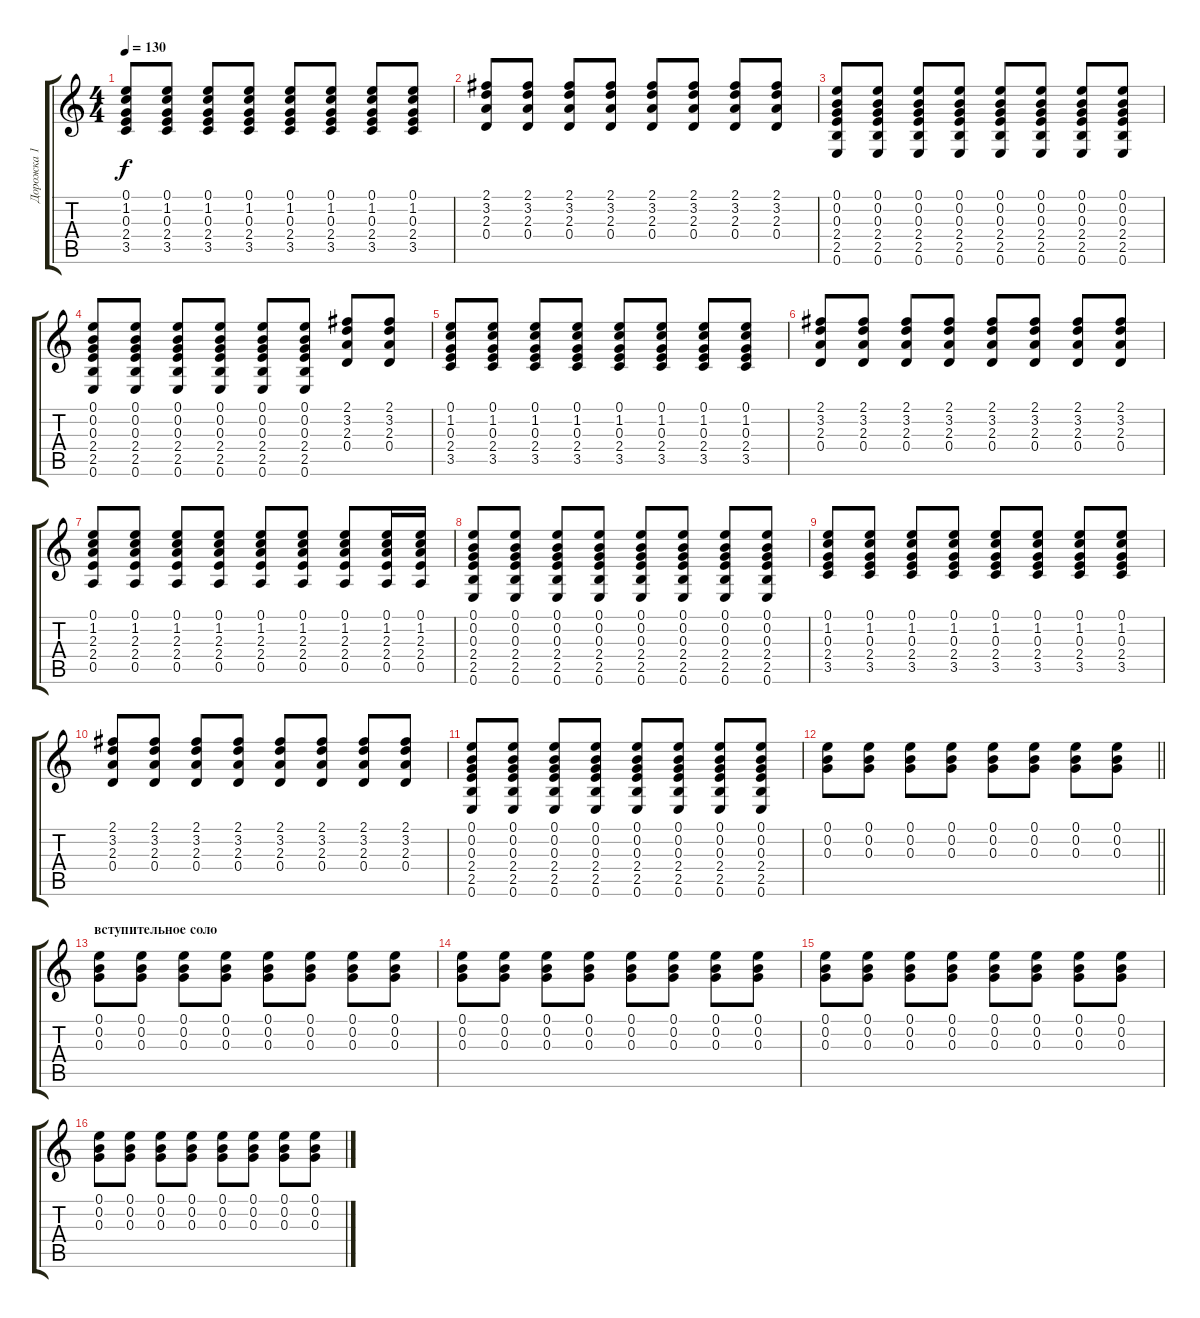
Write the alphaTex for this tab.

\track ("Дорожка 1" "Дорожка 1") {instrument acousticguitarsteel}
\staff {score tabs}
\tuning (E4 B3 G3 D3 A2 E2) {hide}
\ts (4 4)
\tempo 130
\clef g2
\ks c
(0.1 1.2 0.3 2.4 3.5).8{dy f} (0.1 1.2 0.3 2.4 3.5).8 (0.1 1.2 0.3 2.4 3.5).8 (0.1 1.2 0.3 2.4 3.5).8 (0.1 1.2 0.3 2.4 3.5).8 (0.1 1.2 0.3 2.4 3.5).8 (0.1 1.2 0.3 2.4 3.5).8 (0.1 1.2 0.3 2.4 3.5).8 |
(2.1 3.2 2.3 0.4).8 (2.1 3.2 2.3 0.4).8 (2.1 3.2 2.3 0.4).8 (2.1 3.2 2.3 0.4).8 (2.1 3.2 2.3 0.4).8 (2.1 3.2 2.3 0.4).8 (2.1 3.2 2.3 0.4).8 (2.1 3.2 2.3 0.4).8 |
(0.1 0.2 0.3 2.4 2.5 0.6).8 (0.1 0.2 0.3 2.4 2.5 0.6).8 (0.1 0.2 0.3 2.4 2.5 0.6).8 (0.1 0.2 0.3 2.4 2.5 0.6).8 (0.1 0.2 0.3 2.4 2.5 0.6).8 (0.1 0.2 0.3 2.4 2.5 0.6).8 (0.1 0.2 0.3 2.4 2.5 0.6).8 (0.1 0.2 0.3 2.4 2.5 0.6).8 |
(0.1 0.2 0.3 2.4 2.5 0.6).8 (0.1 0.2 0.3 2.4 2.5 0.6).8 (0.1 0.2 0.3 2.4 2.5 0.6).8 (0.1 0.2 0.3 2.4 2.5 0.6).8 (0.1 0.2 0.3 2.4 2.5 0.6).8 (0.1 0.2 0.3 2.4 2.5 0.6).8 (2.1 3.2 2.3 0.4).8 (2.1 3.2 2.3 0.4).8 |
(0.1 1.2 0.3 2.4 3.5).8 (0.1 1.2 0.3 2.4 3.5).8 (0.1 1.2 0.3 2.4 3.5).8 (0.1 1.2 0.3 2.4 3.5).8 (0.1 1.2 0.3 2.4 3.5).8 (0.1 1.2 0.3 2.4 3.5).8 (0.1 1.2 0.3 2.4 3.5).8 (0.1 1.2 0.3 2.4 3.5).8 |
(2.1 3.2 2.3 0.4).8 (2.1 3.2 2.3 0.4).8 (2.1 3.2 2.3 0.4).8 (2.1 3.2 2.3 0.4).8 (2.1 3.2 2.3 0.4).8 (2.1 3.2 2.3 0.4).8 (2.1 3.2 2.3 0.4).8 (2.1 3.2 2.3 0.4).8 |
(0.1 1.2 2.3 2.4 0.5).8 (0.1 1.2 2.3 2.4 0.5).8 (0.1 1.2 2.3 2.4 0.5).8 (0.1 1.2 2.3 2.4 0.5).8 (0.1 1.2 2.3 2.4 0.5).8 (0.1 1.2 2.3 2.4 0.5).8 (0.1 1.2 2.3 2.4 0.5).8 (0.1 1.2 2.3 2.4 0.5).16 (0.1 1.2 2.3 2.4 0.5).16 |
(0.1 0.2 0.3 2.4 2.5 0.6).8 (0.1 0.2 0.3 2.4 2.5 0.6).8 (0.1 0.2 0.3 2.4 2.5 0.6).8 (0.1 0.2 0.3 2.4 2.5 0.6).8 (0.1 0.2 0.3 2.4 2.5 0.6).8 (0.1 0.2 0.3 2.4 2.5 0.6).8 (0.1 0.2 0.3 2.4 2.5 0.6).8 (0.1 0.2 0.3 2.4 2.5 0.6).8 |
(0.1 1.2 0.3 2.4 3.5).8 (0.1 1.2 0.3 2.4 3.5).8 (0.1 1.2 0.3 2.4 3.5).8 (0.1 1.2 0.3 2.4 3.5).8 (0.1 1.2 0.3 2.4 3.5).8 (0.1 1.2 0.3 2.4 3.5).8 (0.1 1.2 0.3 2.4 3.5).8 (0.1 1.2 0.3 2.4 3.5).8 |
(2.1 3.2 2.3 0.4).8 (2.1 3.2 2.3 0.4).8 (2.1 3.2 2.3 0.4).8 (2.1 3.2 2.3 0.4).8 (2.1 3.2 2.3 0.4).8 (2.1 3.2 2.3 0.4).8 (2.1 3.2 2.3 0.4).8 (2.1 3.2 2.3 0.4).8 |
(0.1 0.2 0.3 2.4 2.5 0.6).8 (0.1 0.2 0.3 2.4 2.5 0.6).8 (0.1 0.2 0.3 2.4 2.5 0.6).8 (0.1 0.2 0.3 2.4 2.5 0.6).8 (0.1 0.2 0.3 2.4 2.5 0.6).8 (0.1 0.2 0.3 2.4 2.5 0.6).8 (0.1 0.2 0.3 2.4 2.5 0.6).8 (0.1 0.2 0.3 2.4 2.5 0.6).8 |
\barLineRight lightlight
(0.1 0.2 0.3).8 (0.1 0.2 0.3).8 (0.1 0.2 0.3).8 (0.1 0.2 0.3).8 (0.1 0.2 0.3).8 (0.1 0.2 0.3).8 (0.1 0.2 0.3).8 (0.1 0.2 0.3).8 |
\section ("" "вступительное соло")
(0.1 0.2 0.3).8 (0.1 0.2 0.3).8 (0.1 0.2 0.3).8 (0.1 0.2 0.3).8 (0.1 0.2 0.3).8 (0.1 0.2 0.3).8 (0.1 0.2 0.3).8 (0.1 0.2 0.3).8 |
(0.1 0.2 0.3).8 (0.1 0.2 0.3).8 (0.1 0.2 0.3).8 (0.1 0.2 0.3).8 (0.1 0.2 0.3).8 (0.1 0.2 0.3).8 (0.1 0.2 0.3).8 (0.1 0.2 0.3).8 |
(0.1 0.2 0.3).8 (0.1 0.2 0.3).8 (0.1 0.2 0.3).8 (0.1 0.2 0.3).8 (0.1 0.2 0.3).8 (0.1 0.2 0.3).8 (0.1 0.2 0.3).8 (0.1 0.2 0.3).8 |
(0.1 0.2 0.3).8 (0.1 0.2 0.3).8 (0.1 0.2 0.3).8 (0.1 0.2 0.3).8 (0.1 0.2 0.3).8 (0.1 0.2 0.3).8 (0.1 0.2 0.3).8 (0.1 0.2 0.3).8
